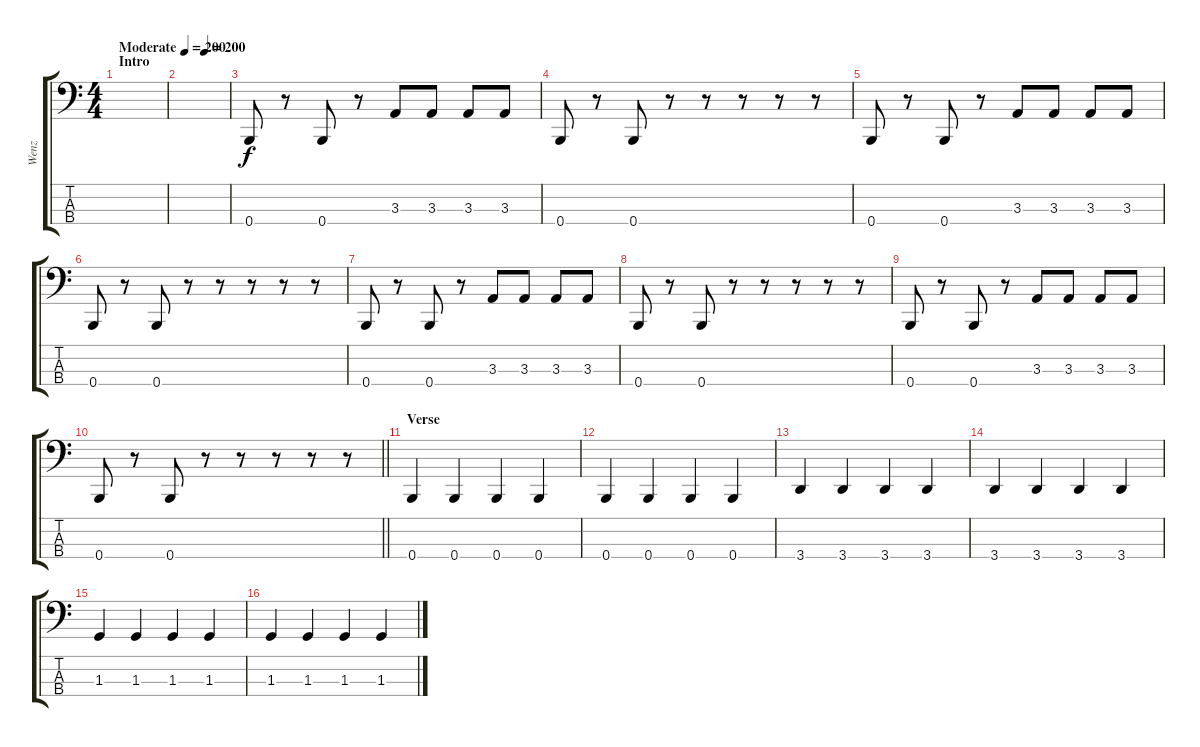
\track ("Wenz" "Wenz") {instrument electricbasspick}
\staff {score tabs}
\tuning (E2 B1 Gb1 B0) {hide}
\ts (4 4)
\section ("" "Intro")
\tempo (200 "Moderate")
\tempo 50
\tempo (200 "Moderate")
\clef f4
\ks c
|
\tempo (200 0.5)
|
0.4.8 r.8 0.4.8 r.8 3.3.8 3.3.8 3.3.8 3.3.8 |
0.4.8 r.8 0.4.8 r.8 r.8 r.8 r.8 r.8 |
0.4.8 r.8 0.4.8 r.8 3.3.8 3.3.8 3.3.8 3.3.8 |
0.4.8 r.8 0.4.8 r.8 r.8 r.8 r.8 r.8 |
0.4.8 r.8 0.4.8 r.8 3.3.8 3.3.8 3.3.8 3.3.8 |
0.4.8 r.8 0.4.8 r.8 r.8 r.8 r.8 r.8 |
0.4.8 r.8 0.4.8 r.8 3.3.8 3.3.8 3.3.8 3.3.8 |
\barLineRight lightlight
0.4.8 r.8 0.4.8 r.8 r.8 r.8 r.8 r.8 |
\section ("" "Verse")
0.4.4 0.4.4 0.4.4 0.4.4 |
0.4.4 0.4.4 0.4.4 0.4.4 |
3.4.4 3.4.4 3.4.4 3.4.4 |
3.4.4 3.4.4 3.4.4 3.4.4 |
1.3.4 1.3.4 1.3.4 1.3.4 |
1.3.4 1.3.4 1.3.4 1.3.4
